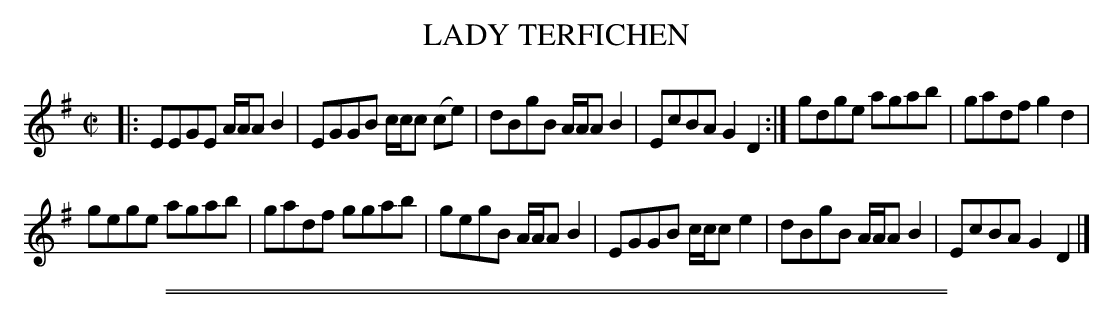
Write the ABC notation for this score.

X:1
T: LADY TERFICHEN
M: C|
L: 1/8
K: Em	% and G
|:\
EEGE A/A/A B2 | EGGB c/c/c (ce) |\
dBgB A/A/A B2 | EcBA G2D2 :|\
gdge agab | gadf g2d2 |
gege agab | gadf ggab |\
gegB A/A/A B2 | EGGB c/c/c e2 |\
dBgB A/A/A B2 | EcBA G2D2 |]
